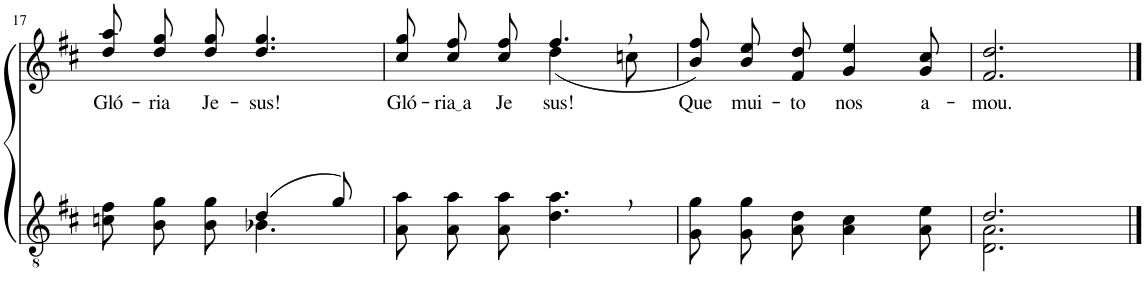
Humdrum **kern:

**kern	**kern	**text
*part2	*part1	*part1
*staff2	*staff1	*staff1
*I"Parte III e IV	*I"Parte I e II	*
!!LO:PB:g=z
*clefGv2	*clefG2	*
*Trd4c7	*Trd4c7	*
*k[f#c#]	*k[f#c#]	*
*M6/8	*M6/8	*
=17	=17	=17
*^	*	*
!	!	!	!LO:LY:b
4.ryy	8cn\ 8f#\L	8dd\ 8aa\L	Gló-
!	!	!	!LO:LY:b
.	8B\ 8g\	8dd\ 8gg\	-ria
!	!	!	!LO:LY:b
.	8B\ 8g\J	8dd\ 8gg\J	Je-
!	!	!	!LO:LY:b
(4d/	4.B-X\	4.dd/ 4.gg/	-sus!
8g/)	.	.	.
*v	*v	*	*
=18	=18	=18
!	!	!LO:LY:b
*	*^	*
8A\ 8a\L	8cc#\ 8gg\L	4.ryy	Gló-
!	!	!	!LO:LY:b
8A\ 8a\	8cc#\ 8ff#\	.	ria a
!	!	!	!LO:LY:b
8A\ 8a\J	8cc#\ 8ff#\J	.	Je-
!	!	!	!LO:LY:b
4.d\, 4.a\,	4.ff#,/	(4dd\	-sus!
.	.	8ccn\	.
=19	=19	=19	=19
!	!	!	!LO:LY:b
*	*v	*v	*
8G\ 8g\L	8b\ 8ff#\L)	Que
!	!	!LO:LY:b
8G\ 8g\	8b\ 8ee\	mui-
!	!	!LO:LY:b
8A\ 8d\J	8f#\ 8dd\J	-to
!	!	!LO:LY:b
4A\ 4c#\	4g/ 4ee/	nos
!	!	!LO:LY:b
8A\ 8e\	8g/ 8cc#/	a-
=20	=20	=20
*^	*	*
!	!	!	!LO:LY:b
2.d/	2.D\ 2.A\	2.f#/ 2.dd/	-mou.
*v	*v	*	*
==	==	==
*-	*-	*-
